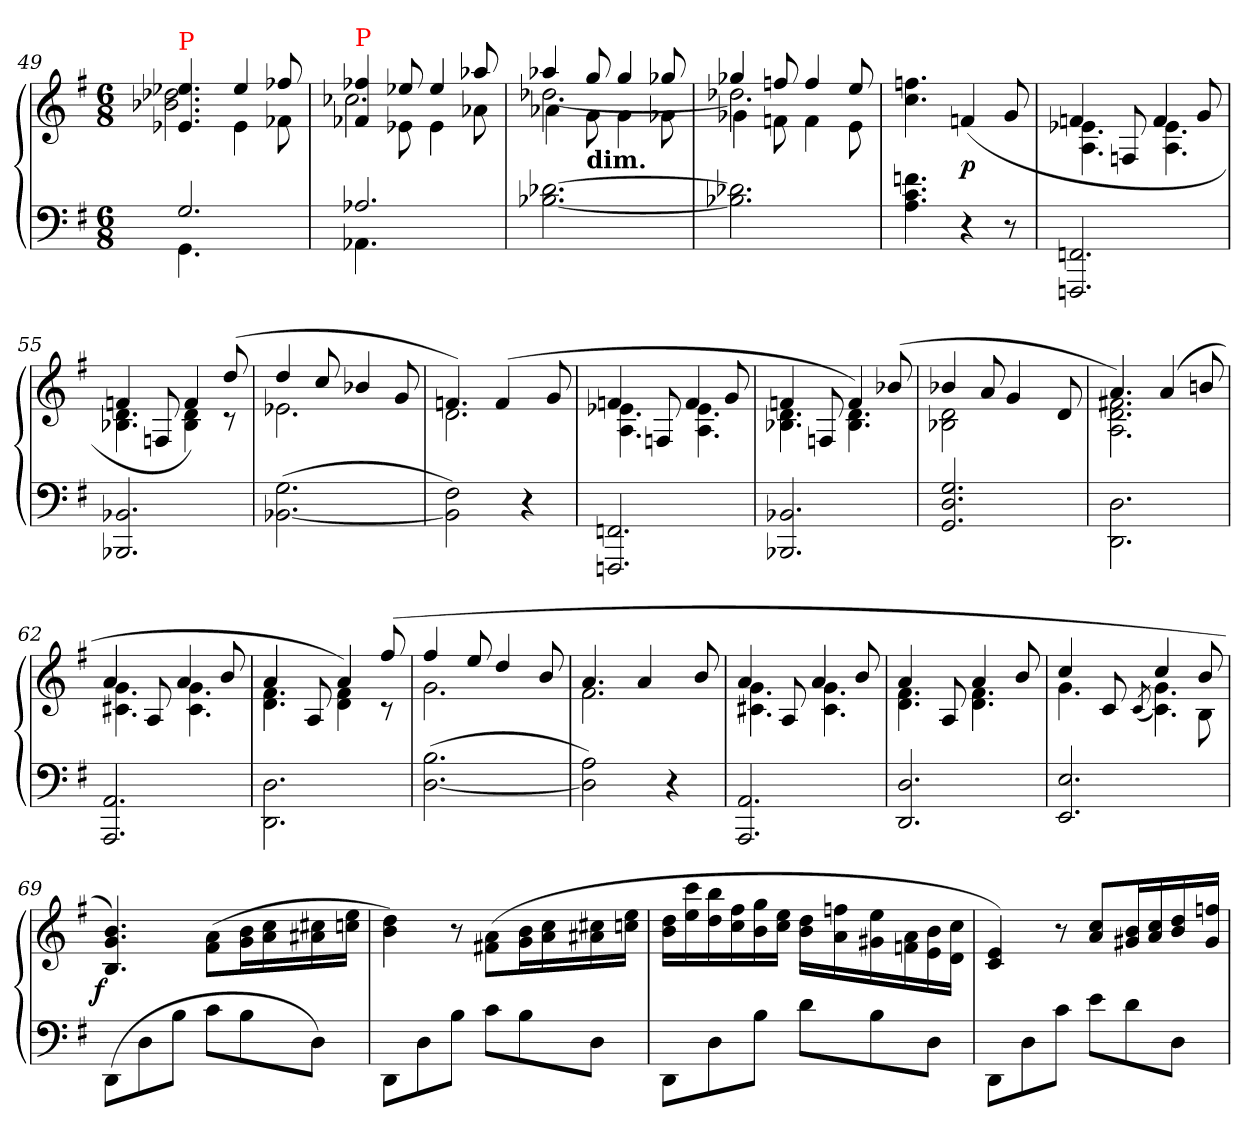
**kern	**kern	**dynam
*part1	*part1	*part1
*staff2	*staff1	*staff1/2
*clefF4	*clefG2	*
*k[f#]	*k[f#]	*
*G:	*G:	*
*M6/8	*M6/8	*
=49	=49	=49
*^	*^	*
*	*	*	*^	*
!	!	!LO:TX:a:color=red:t=P	!	!	!
2.G	4.GG	4.ee-X 4.e-X	2.dd-X 2.b-X	4.ryy	.
.	4ryy	4ee-	.	4e-\	.
.	8ryy	8ff-X	.	8f-X\	.
=50	=50	=50	=50	=50	=50
!	!	!LO:TX:a:color=red:t=P	!	!	!
2.A-X	4.AA-X	4ff-X 4f-X	2.cc-X	4ryy	.
.	.	8ee-X	.	8e-X\	.
.	4ryy	4ee-	.	4e-\	.
.	8ryy	8aa-X	.	8a-X\	.
*v	*v	*	*	*	*
=51	=51	=51	=51	=51
[2.d-X [2.B-X	4aa-X	[2.dd-X	4a-X\	.
!	!LO:TX:c:B:t=dim.	!	!	!
.	8gg	.	8g\	.
.	4gg	.	4g\	.
.	8gg-X	.	8g-X\	.
=52	=52	=52	=52	=52
2.d-X] 2.B-X]	4gg-X	2.dd-X]	4g-X\	.
.	8ffn	.	8fn\	.
.	4ff	.	4f\	.
.	8ee	.	8e\	.
*	*v	*v	*v	*
=53	=53	=53
4.fn 4.c 4.A	4.ffn 4.cc	.
4r	(>4fn	p
8r	8g	.
=54	=54	=54
*	*^	*
2.FFn 2.FFFn	4fn	4.e-X 4.A	.
.	8Fn/	.	.
.	4f	4.e- 4.A	.
.	8g	.	.
=55	=55	=55	=55
2.BB-X 2.BBB-X	4fn	4.d 4.B-X	.
.	8Fn/	.	.
.	4f)	4d 4B-	.
.	(>8dd	8rc	.
=56	=56	=56	=56
(>2.G [2.BB-X	4dd	2.e-X	.
.	8cc	.	.
.	4b-X	.	.
.	8g	.	.
=57	=57	=57	=57
2F# 2BB-])	4.fn)	2.d	.
.	(>4f	.	.
4r	.	.	.
.	8g	.	.
=58	=58	=58	=58
2.FFn 2.FFFn	4fn	4.e-X 4.A	.
.	8Fn/	.	.
.	4f	4.e- 4.A	.
.	8g	.	.
=59	=59	=59	=59
2.BB-X 2.BBB-X	4fn	4.d 4.B-X	.
.	8Fn/	.	.
.	4f)	4.d 4.B-	.
.	(>8b-X/	.	.
=60	=60	=60	=60
2.G 2.D 2.GG	4b-X	2d 2B-X	.
.	8a	.	.
.	4g	.	.
.	.	8ryy	.
.	8d	8ryy	.
=61	=61	=61	=61
2.D\ 2.DD\	4.a)	2.f#X\ 2.d\ 2.A\	.
.	(>4a	.	.
.	8bn	.	.
=62	=62	=62	=62
2.AA 2.AAA	4a	4.g 4.c#X	.
.	8A/	.	.
.	4a	4.g 4.c#	.
.	8b	.	.
=63	=63	=63	=63
2.D\ 2.DD\	4a	4.f# 4.d	.
.	8A/	.	.
.	4a)	4f# 4d	.
.	(>8ff#	8rc	.
=64	=64	=64	=64
(>2.B [2.D	4ff#	2.g	.
.	8ee	.	.
.	4dd	.	.
.	8b	.	.
=65	=65	=65	=65
2A 2D])	4.a	2.f#	.
.	4a	.	.
4r	.	.	.
.	8b	.	.
=66	=66	=66	=66
2.AA 2.AAA	4a	4.g 4.c#X	.
.	8A/	.	.
.	4a	4.g 4.c#	.
.	8b	.	.
=67	=67	=67	=67
2.D 2.DD	4a	4.f# 4.d	.
.	8A/	.	.
.	4a	4.f# 4.d	.
.	8b	.	.
=68	=68	=68	=68
2.E 2.EE	4cc	4.g	.
.	8c	.	.
.	.	(<8qc/	.
!	!	!LO:N:vis=4.	!
.	4cc	4g\ 4c\)	.
.	8b	8B\	.
=69	=69	=69	=69
!	!	!	!LO:DY:rj
*	*v	*v	*
(>8DD\L	4.b 4.g 4.B)	f
8D\	.	.
8B\J	.	.
8cL	(>8a 8f#L	.
8B	16b 16gL	.
.	16cc 16a	.
8DJ)	16cc#X 16a#X	.
.	16ee 16ccnJJ	.
=70	=70	=70
8DD\L	4dd 4b)	.
8D\	.	.
8B\J	8r	.
8cL	(>8a 8f#XL	.
8B	16b 16gL	.
.	16cc 16a	.
8DJ	16cc#X 16a#X	.
.	16ee 16ccnJJ	.
=71	=71	=71
8DD\L	16dd 16bLL	.
.	16ccc 16ee	.
8D\	16bb 16dd	.
.	16ff# 16cc	.
8B\J	16gg 16b	.
.	16ee 16ccJJ	.
8d\L	16dd\ 16b\LL	.
.	16ffn\ 16a\	.
8B\	16ee\ 16g#X\	.
.	16a\ 16fn\	.
8D\J	16b\ 16e\	.
.	16cc\ 16d\JJ	.
=72	=72	=72
8DD\L	4e 4c)	.
8D\	.	.
8c\J	8r	.
8e\L	8cc/ 8a/L	.
8d\	16b 16g#XL	.
.	16cc 16a	.
8D\J	16dd 16b	.
.	16ffn 16g#JJ	.
=	=	=
*-	*-	*-
